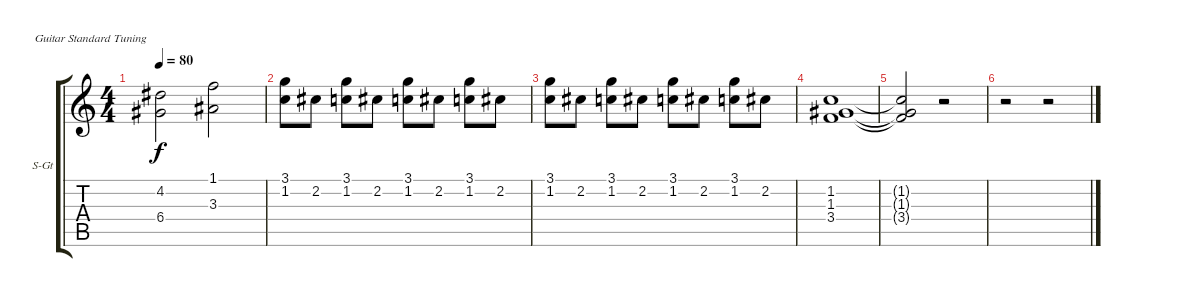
\bracketExtendMode groupsimilarinstruments
\firstSystemTrackNameOrientation horizontal
\otherSystemsTrackNameOrientation horizontal
\track ("Guitar 2" "S-Gt") {instrument acousticguitarsteel}
\staff {score tabs}
\tuning (E4 B3 G3 D3 A2 E2)
\ts (4 4)
\tempo 80
\clef g2
\ks c
(4.2 6.4).2{dy f} (1.1 3.3).2 |
(3.1 1.2).8 2.2.8 (3.1 1.2).8 2.2.8 (3.1 1.2).8 2.2.8 (3.1 1.2).8 2.2.8 |
(3.1 1.2).8 2.2.8 (3.1 1.2).8 2.2.8 (3.1 1.2).8 2.2.8 (3.1 1.2).8 2.2.8 |
(1.2 1.3 3.4).1 |
(1.2{t} 1.3{t} 3.4{t}).2 r.2 |
r.2 r.2
